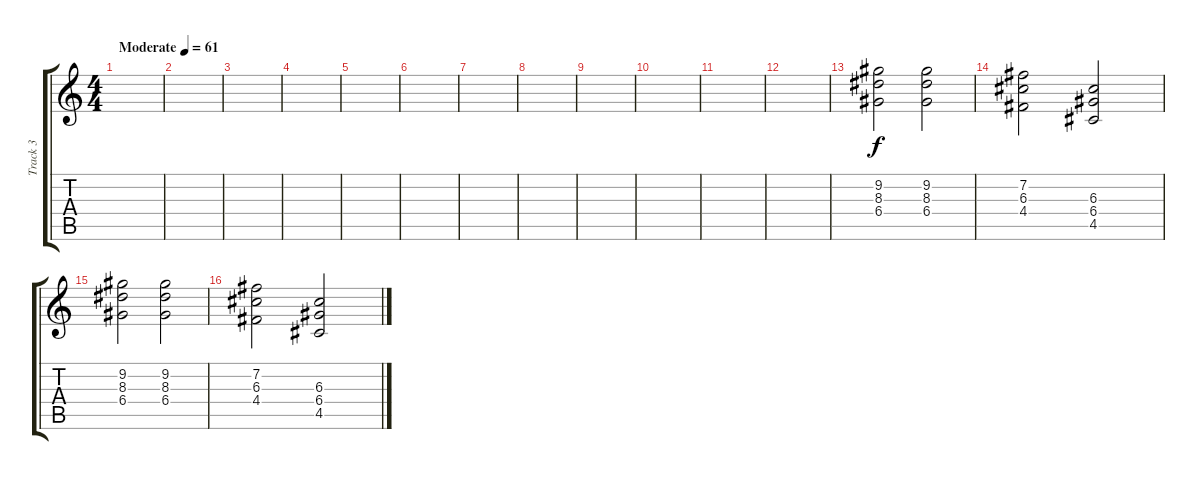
\track ("Track 3" "Track 3") {instrument overdrivenguitar}
\staff {score tabs}
\tuning (E4 B3 G3 D3 A2 E2) {hide}
\ts (4 4)
\tempo (61 "Moderate")
\clef g2
\ks c
|
|
|
|
|
|
|
|
|
|
|
|
(9.2 8.3 6.4).2 (9.2 8.3 6.4).2 |
(7.2 6.3 4.4).2 (6.3 6.4 4.5).2 |
(9.2 8.3 6.4).2 (9.2 8.3 6.4).2 |
(7.2 6.3 4.4).2 (6.3 6.4 4.5).2
